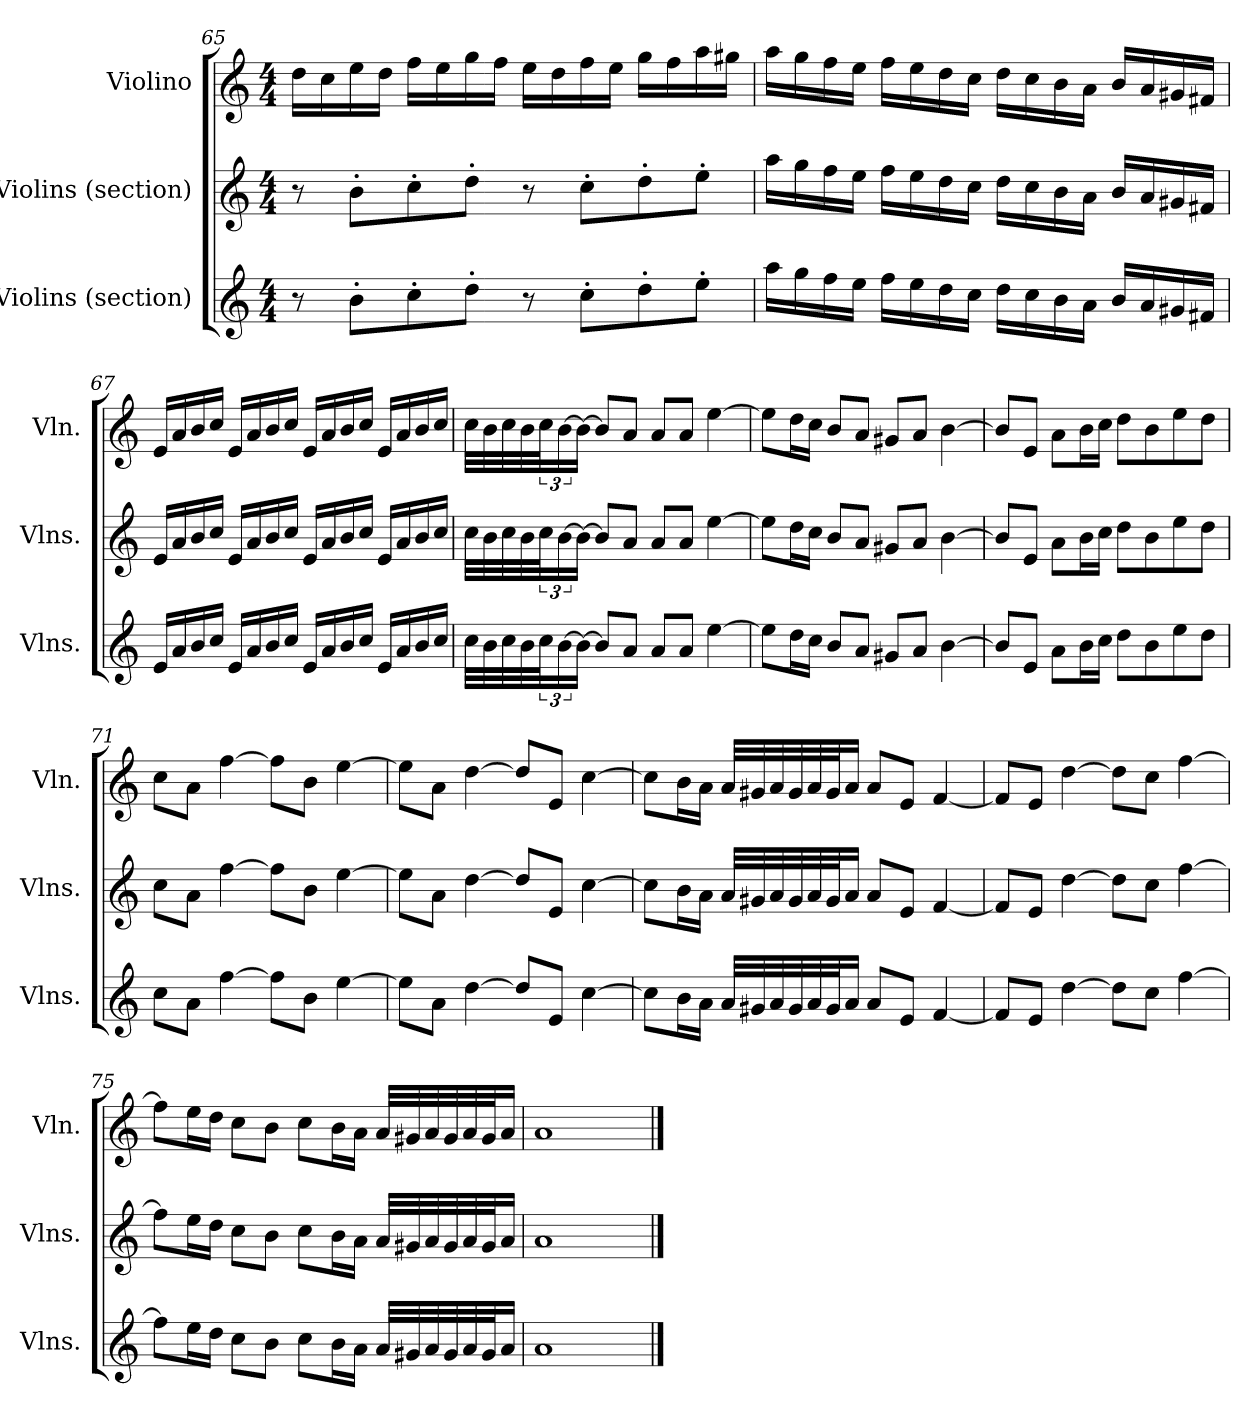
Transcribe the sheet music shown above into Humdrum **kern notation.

**kern	**kern	**kern
*part3	*part2	*part1
*staff3	*staff2	*staff1
*I"Violins (section)	*I"Violins (section)	*I"Violino
*I'Vlns.	*I'Vlns.	*I'Vln.
*clefG2	*clefG2	*clefG2
*k[]	*k[]	*k[]
*M4/4	*M4/4	*M4/4
=65	=65	=65
8r	8r	16dd\LL
.	.	16cc\
8b'\L	8b'\L	16ee\
.	.	16dd\JJ
8cc'\	8cc'\	16ff\LL
.	.	16ee\
8dd'\J	8dd'\J	16gg\
.	.	16ff\JJ
8r	8r	16ee\LL
.	.	16dd\
8cc'\L	8cc'\L	16ff\
.	.	16ee\JJ
8dd'\	8dd'\	16gg\LL
.	.	16ff\
8ee'\J	8ee'\J	16aa\
.	.	16gg#X\JJ
!!LO:LB:g=z
=66	=66	=66
16aa\LL	16aa\LL	16aa\LL
16gg\	16gg\	16gg\
16ff\	16ff\	16ff\
16ee\JJ	16ee\JJ	16ee\JJ
16ff\LL	16ff\LL	16ff\LL
16ee\	16ee\	16ee\
16dd\	16dd\	16dd\
16cc\JJ	16cc\JJ	16cc\JJ
16dd\LL	16dd\LL	16dd\LL
16cc\	16cc\	16cc\
16b\	16b\	16b\
16a\JJ	16a\JJ	16a\JJ
16b/LL	16b/LL	16b/LL
16a/	16a/	16a/
16g#X/	16g#X/	16g#X/
16f#X/JJ	16f#X/JJ	16f#X/JJ
=67	=67	=67
16e/LL	16e/LL	16e/LL
16a/	16a/	16a/
16b/	16b/	16b/
16cc/JJ	16cc/JJ	16cc/JJ
16e/LL	16e/LL	16e/LL
16a/	16a/	16a/
16b/	16b/	16b/
16cc/JJ	16cc/JJ	16cc/JJ
16e/LL	16e/LL	16e/LL
16a/	16a/	16a/
16b/	16b/	16b/
16cc/JJ	16cc/JJ	16cc/JJ
16e/LL	16e/LL	16e/LL
16a/	16a/	16a/
16b/	16b/	16b/
16cc/JJ	16cc/JJ	16cc/JJ
!!LO:LB:g=z
=68	=68	=68
32cc\LLL	32cc\LLL	32cc\LLL
32b\	32b\	32b\
32cc\	32cc\	32cc\
32b\	32b\	32b\
48cc\J	48cc\J	48cc\J
[24b\	[24b\	[24b\
16b\JJ_	16b\JJ_	16b\JJ_
8b/L]	8b/L]	8b/L]
8a/J	8a/J	8a/J
8a/L	8a/L	8a/L
8a/J	8a/J	8a/J
[4ee\	[4ee\	[4ee\
=69	=69	=69
8ee\L]	8ee\L]	8ee\L]
16dd\L	16dd\L	16dd\L
16cc\JJ	16cc\JJ	16cc\JJ
8b/L	8b/L	8b/L
8a/J	8a/J	8a/J
8g#X/L	8g#X/L	8g#X/L
8a/J	8a/J	8a/J
[4b\	[4b\	[4b\
=70	=70	=70
8b/L]	8b/L]	8b/L]
8e/J	8e/J	8e/J
8a\L	8a\L	8a\L
16b\L	16b\L	16b\L
16cc\JJ	16cc\JJ	16cc\JJ
8dd\L	8dd\L	8dd\L
8b\	8b\	8b\
8ee\	8ee\	8ee\
8dd\J	8dd\J	8dd\J
!!LO:LB:g=z
=71	=71	=71
8cc\L	8cc\L	8cc\L
8a\J	8a\J	8a\J
[4ff\	[4ff\	[4ff\
8ff\L]	8ff\L]	8ff\L]
8b\J	8b\J	8b\J
[4ee\	[4ee\	[4ee\
=72	=72	=72
8ee\L]	8ee\L]	8ee\L]
8a\J	8a\J	8a\J
[4dd\	[4dd\	[4dd\
8dd/L]	8dd/L]	8dd/L]
8e/J	8e/J	8e/J
[4cc\	[4cc\	[4cc\
=73	=73	=73
8cc\L]	8cc\L]	8cc\L]
16b\L	16b\L	16b\L
16a\JJ	16a\JJ	16a\JJ
32a/LLL	32a/LLL	32a/LLL
32g#X/	32g#X/	32g#X/
32a/	32a/	32a/
32g#/	32g#/	32g#/
32a/	32a/	32a/
32g#/J	32g#/J	32g#/J
16a/JJ	16a/JJ	16a/JJ
8a/L	8a/L	8a/L
8e/J	8e/J	8e/J
[4f/	[4f/	[4f/
=74	=74	=74
8f/L]	8f/L]	8f/L]
8e/J	8e/J	8e/J
[4dd\	[4dd\	[4dd\
8dd\L]	8dd\L]	8dd\L]
8cc\J	8cc\J	8cc\J
[4ff\	[4ff\	[4ff\
!!LO:LB:g=z
=75	=75	=75
8ff\L]	8ff\L]	8ff\L]
16ee\L	16ee\L	16ee\L
16dd\JJ	16dd\JJ	16dd\JJ
8cc\L	8cc\L	8cc\L
8b\J	8b\J	8b\J
8cc\L	8cc\L	8cc\L
*	*	*MM115
16b\L	16b\L	16b\L
16a\JJ	16a\JJ	16a\JJ
*	*	*MM100
32a/LLL	32a/LLL	32a/LLL
32g#X/	32g#X/	32g#X/
32a/	32a/	32a/
*	*	*MM95
32g#/	32g#/	32g#/
32a/	32a/	32a/
*	*	*MM90
32g#/J	32g#/J	32g#/J
*	*	*MM70
16a/JJ	16a/JJ	16a/JJ
=76	=76	=76
1a	1a	1a
==	==	==
*-	*-	*-
